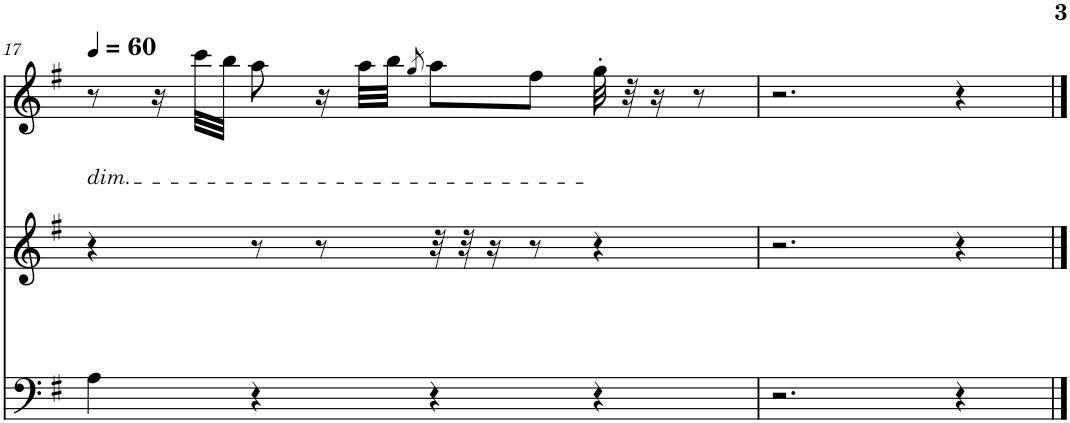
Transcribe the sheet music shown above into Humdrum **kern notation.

**kern	**kern	**kern
*part1	*part1	*part1
*staff3	*staff2	*staff1
*I"Piano	*	*
*I'Pno.	*	*
!!LO:PB:g=z
*clefF4	*clefG2	*clefG2
*k[f#]	*k[f#]	*k[f#]
*M4/4	*M4/4	*M4/4
*MM60	*MM60	*MM60
=17	=17	=17
!	!	!LO:TX:b:i:t=dim.
4A\	4r	8r
.	.	16r
.	.	32ccc\LLL
.	.	32bb\JJJ
4r	8r	8aa\
.	8r	16r
.	.	32aa\LLL
.	.	32bb\JJJ
.	.	8qgg/
4r	32r	8aa\L
.	32r	.
.	16r	.
.	8r	8ff#\J
4r	4r	32gg'\
.	.	32r
.	.	16r
.	.	8r
=18	=18	=18
2.r	2.r	2.r
4r	4r	4r
==	==	==
*-	*-	*-
